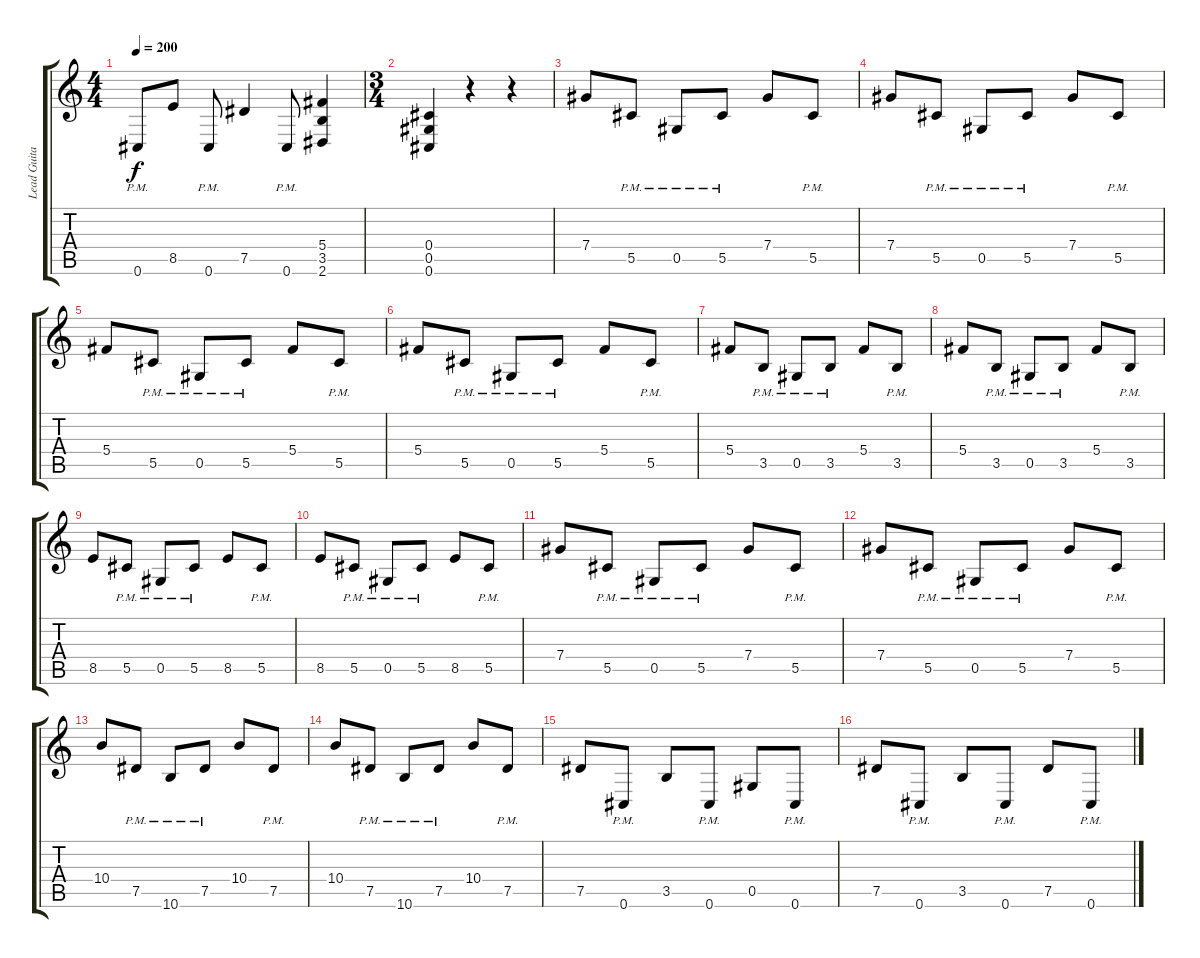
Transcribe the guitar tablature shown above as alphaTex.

\track ("Lead Guitar" "Lead Guita") {instrument distortionguitar}
\staff {score tabs}
\tuning (Eb4 Bb3 Gb3 Db3 Ab2 Db2) {hide}
\ts (4 4)
\tempo 200
\clef g2
\ks c
0.6{pm}.8{dy f} 8.5.8 0.6{pm}.8 7.5.4 0.6{pm}.8 (5.4 3.5 2.6).4 |
\ts (3 4)
(0.4 0.5 0.6).4 r.4 r.4 |
7.4.8 5.5{pm}.8 0.5{pm}.8 5.5{pm}.8 7.4.8 5.5{pm}.8 |
7.4.8 5.5{pm}.8 0.5{pm}.8 5.5{pm}.8 7.4.8 5.5{pm}.8 |
5.4.8 5.5{pm}.8 0.5{pm}.8 5.5{pm}.8 5.4.8 5.5{pm}.8 |
5.4.8 5.5{pm}.8 0.5{pm}.8 5.5{pm}.8 5.4.8 5.5{pm}.8 |
5.4.8 3.5{pm}.8 0.5{pm}.8 3.5{pm}.8 5.4.8 3.5{pm}.8 |
5.4.8 3.5{pm}.8 0.5{pm}.8 3.5{pm}.8 5.4.8 3.5{pm}.8 |
8.5.8 5.5{pm}.8 0.5{pm}.8 5.5{pm}.8 8.5.8 5.5{pm}.8 |
8.5.8 5.5{pm}.8 0.5{pm}.8 5.5{pm}.8 8.5.8 5.5{pm}.8 |
7.4.8 5.5{pm}.8 0.5{pm}.8 5.5{pm}.8 7.4.8 5.5{pm}.8 |
7.4.8 5.5{pm}.8 0.5{pm}.8 5.5{pm}.8 7.4.8 5.5{pm}.8 |
10.4.8 7.5{pm}.8 10.6{pm}.8 7.5{pm}.8 10.4.8 7.5{pm}.8 |
10.4.8 7.5{pm}.8 10.6{pm}.8 7.5{pm}.8 10.4.8 7.5{pm}.8 |
7.5.8 0.6{pm}.8 3.5.8 0.6{pm}.8 0.5.8 0.6{pm}.8 |
7.5.8 0.6{pm}.8 3.5.8 0.6{pm}.8 7.5.8 0.6{pm}.8
